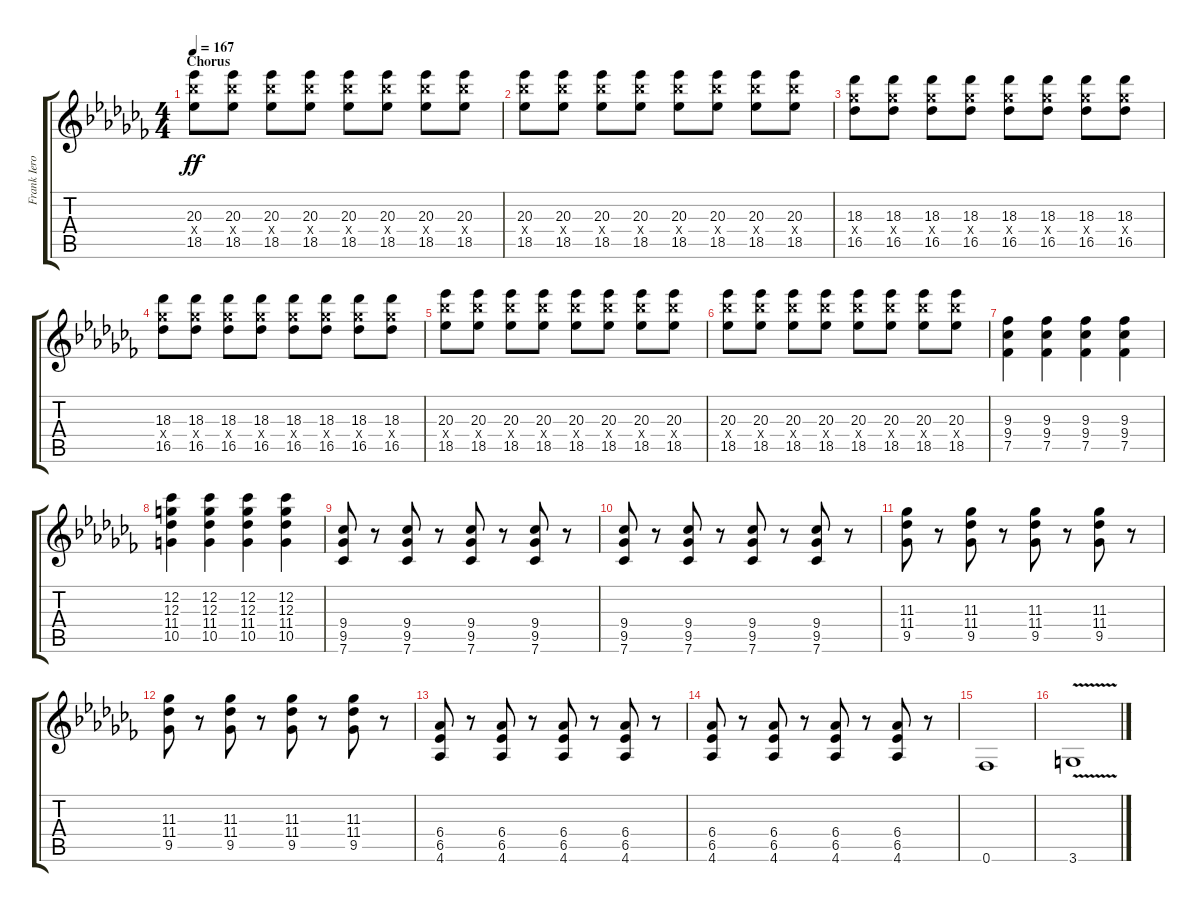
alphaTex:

\track ("Frank Iero" "Frank Iero") {instrument distortionguitar}
\staff {score tabs}
\tuning (E4 B3 G3 D3 A2 E2) {hide}
\ts (4 4)
\section ("" "Chorus")
\tempo 167
\clef g2
\ks abminor
(20.3 20.4{x} 18.5).8{dy ff} (20.3 20.4{x} 18.5).8 (20.3 20.4{x} 18.5).8 (20.3 20.4{x} 18.5).8 (20.3 20.4{x} 18.5).8 (20.3 20.4{x} 18.5).8 (20.3 20.4{x} 18.5).8 (20.3 20.4{x} 18.5).8 |
(20.3 20.4{x} 18.5).8 (20.3 20.4{x} 18.5).8 (20.3 20.4{x} 18.5).8 (20.3 20.4{x} 18.5).8 (20.3 20.4{x} 18.5).8 (20.3 20.4{x} 18.5).8 (20.3 20.4{x} 18.5).8 (20.3 20.4{x} 18.5).8 |
(18.3 16.4{x} 16.5).8 (18.3 16.4{x} 16.5).8 (18.3 16.4{x} 16.5).8 (18.3 16.4{x} 16.5).8 (18.3 16.4{x} 16.5).8 (18.3 16.4{x} 16.5).8 (18.3 16.4{x} 16.5).8 (18.3 16.4{x} 16.5).8 |
(18.3 16.4{x} 16.5).8 (18.3 16.4{x} 16.5).8 (18.3 16.4{x} 16.5).8 (18.3 16.4{x} 16.5).8 (18.3 16.4{x} 16.5).8 (18.3 16.4{x} 16.5).8 (18.3 16.4{x} 16.5).8 (18.3 16.4{x} 16.5).8 |
(20.3 20.4{x} 18.5).8 (20.3 20.4{x} 18.5).8 (20.3 20.4{x} 18.5).8 (20.3 20.4{x} 18.5).8 (20.3 20.4{x} 18.5).8 (20.3 20.4{x} 18.5).8 (20.3 20.4{x} 18.5).8 (20.3 20.4{x} 18.5).8 |
(20.3 20.4{x} 18.5).8 (20.3 20.4{x} 18.5).8 (20.3 20.4{x} 18.5).8 (20.3 20.4{x} 18.5).8 (20.3 20.4{x} 18.5).8 (20.3 20.4{x} 18.5).8 (20.3 20.4{x} 18.5).8 (20.3 20.4{x} 18.5).8 |
(9.3 9.4 7.5).4 (9.3 9.4 7.5).4 (9.3 9.4 7.5).4 (9.3 9.4 7.5).4 |
(12.2 12.3 11.4 10.5).4 (12.2 12.3 11.4 10.5).4 (12.2 12.3 11.4 10.5).4 (12.2 12.3 11.4 10.5).4 |
(9.4 9.5 7.6).8 r.8 (9.4 9.5 7.6).8 r.8 (9.4 9.5 7.6).8 r.8 (9.4 9.5 7.6).8 r.8 |
(9.4 9.5 7.6).8 r.8 (9.4 9.5 7.6).8 r.8 (9.4 9.5 7.6).8 r.8 (9.4 9.5 7.6).8 r.8 |
(11.3 11.4 9.5).8 r.8 (11.3 11.4 9.5).8 r.8 (11.3 11.4 9.5).8 r.8 (11.3 11.4 9.5).8 r.8 |
(11.3 11.4 9.5).8 r.8 (11.3 11.4 9.5).8 r.8 (11.3 11.4 9.5).8 r.8 (11.3 11.4 9.5).8 r.8 |
(6.4 6.5 4.6).8 r.8 (6.4 6.5 4.6).8 r.8 (6.4 6.5 4.6).8 r.8 (6.4 6.5 4.6).8 r.8 |
(6.4 6.5 4.6).8 r.8 (6.4 6.5 4.6).8 r.8 (6.4 6.5 4.6).8 r.8 (6.4 6.5 4.6).8 r.8 |
0.6.1 |
3.6{v}.1
